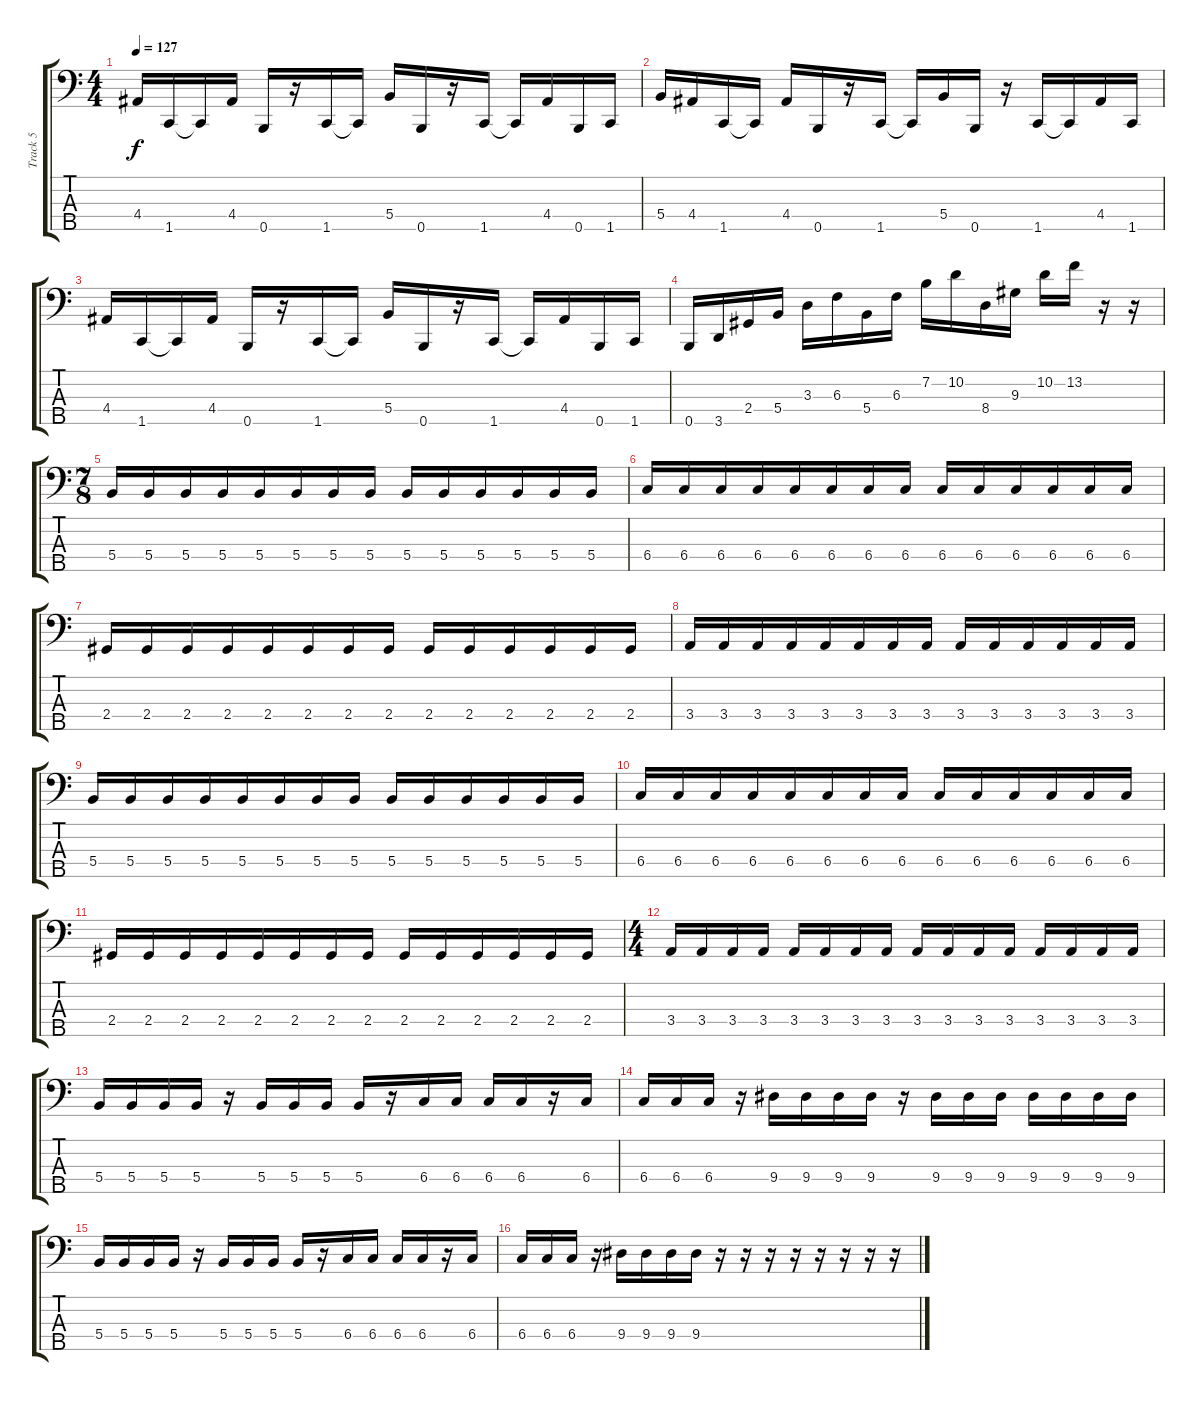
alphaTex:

\track ("Track 5" "Track 5") {instrument electricbasspick bank 255}
\staff {score tabs}
\tuning (A2 E2 B1 Gb1 B0) {hide}
\ts (4 4)
\tempo 127
\clef f4
\ks c
4.4.16{dy f} 1.5.16 1.5{t}.16 4.4.16 0.5.16 r.16 1.5.16 1.5{t}.16 5.4.16 0.5.16 r.16 1.5.16 1.5{t}.16 4.4.16 0.5.16 1.5.16 |
5.4.16 4.4.16 1.5.16 1.5{t}.16 4.4.16 0.5.16 r.16 1.5.16 1.5{t}.16 5.4.16 0.5.16 r.16 1.5.16 1.5{t}.16 4.4.16 1.5.16 |
4.4.16 1.5.16 1.5{t}.16 4.4.16 0.5.16 r.16 1.5.16 1.5{t}.16 5.4.16 0.5.16 r.16 1.5.16 1.5{t}.16 4.4.16 0.5.16 1.5.16 |
0.5.16 3.5.16 2.4.16 5.4.16 3.3.16 6.3.16 5.4.16 6.3.16 7.2.16 10.2.16 8.4.16 9.3.16 10.2.16 13.2.16 r.16 r.16 |
\ts (7 8)
5.4.16 5.4.16 5.4.16 5.4.16 5.4.16 5.4.16 5.4.16 5.4.16 5.4.16 5.4.16 5.4.16 5.4.16 5.4.16 5.4.16 |
6.4.16 6.4.16 6.4.16 6.4.16 6.4.16 6.4.16 6.4.16 6.4.16 6.4.16 6.4.16 6.4.16 6.4.16 6.4.16 6.4.16 |
2.4.16 2.4.16 2.4.16 2.4.16 2.4.16 2.4.16 2.4.16 2.4.16 2.4.16 2.4.16 2.4.16 2.4.16 2.4.16 2.4.16 |
3.4.16 3.4.16 3.4.16 3.4.16 3.4.16 3.4.16 3.4.16 3.4.16 3.4.16 3.4.16 3.4.16 3.4.16 3.4.16 3.4.16 |
5.4.16 5.4.16 5.4.16 5.4.16 5.4.16 5.4.16 5.4.16 5.4.16 5.4.16 5.4.16 5.4.16 5.4.16 5.4.16 5.4.16 |
6.4.16 6.4.16 6.4.16 6.4.16 6.4.16 6.4.16 6.4.16 6.4.16 6.4.16 6.4.16 6.4.16 6.4.16 6.4.16 6.4.16 |
2.4.16 2.4.16 2.4.16 2.4.16 2.4.16 2.4.16 2.4.16 2.4.16 2.4.16 2.4.16 2.4.16 2.4.16 2.4.16 2.4.16 |
\ts (4 4)
3.4.16 3.4.16 3.4.16 3.4.16 3.4.16 3.4.16 3.4.16 3.4.16 3.4.16 3.4.16 3.4.16 3.4.16 3.4.16 3.4.16 3.4.16 3.4.16 |
5.4.16 5.4.16 5.4.16 5.4.16 r.16 5.4.16 5.4.16 5.4.16 5.4.16 r.16 6.4.16 6.4.16 6.4.16 6.4.16 r.16 6.4.16 |
6.4.16 6.4.16 6.4.16 r.16 9.4.16 9.4.16 9.4.16 9.4.16 r.16 9.4.16 9.4.16 9.4.16 9.4.16 9.4.16 9.4.16 9.4.16 |
5.4.16 5.4.16 5.4.16 5.4.16 r.16 5.4.16 5.4.16 5.4.16 5.4.16 r.16 6.4.16 6.4.16 6.4.16 6.4.16 r.16 6.4.16 |
6.4.16 6.4.16 6.4.16 r.16 9.4.16 9.4.16 9.4.16 9.4.16 r.16 r.16 r.16 r.16 r.16 r.16 r.16 r.16
